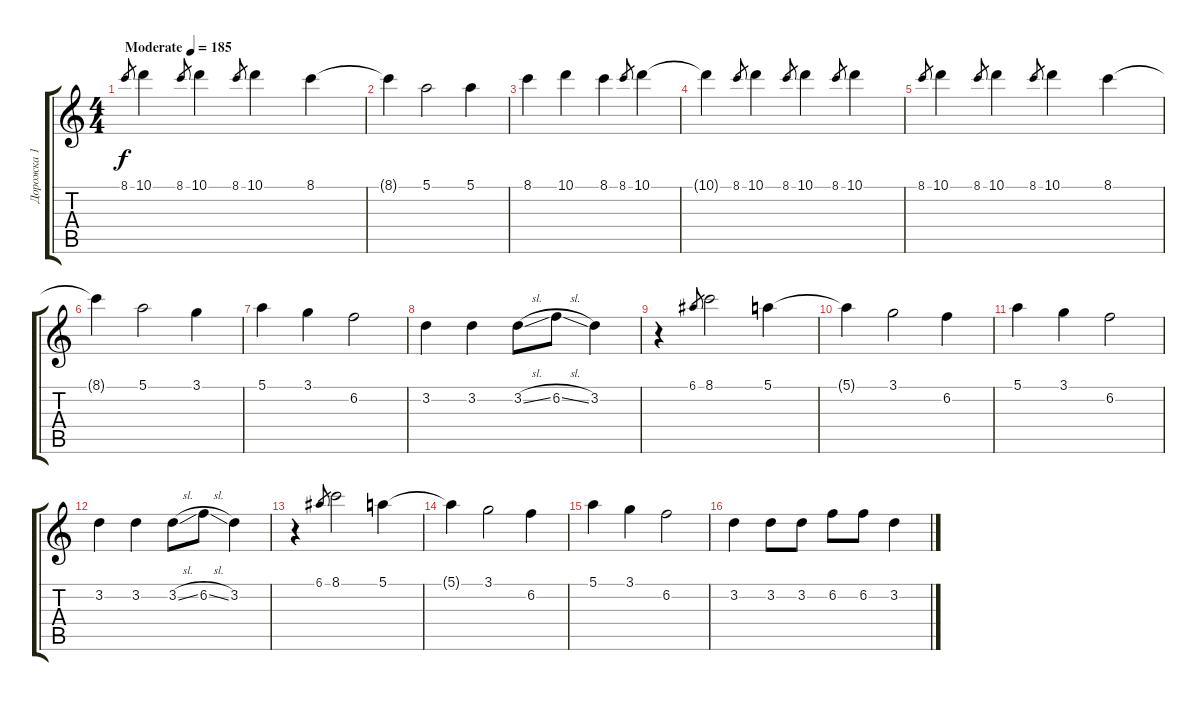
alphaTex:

\track ("Дорожка 1" "Дорожка 1") {instrument distortionguitar}
\staff {score tabs}
\tuning (E4 B3 G3 D3 A2 E2) {hide}
\ts (4 4)
\tempo (185 "Moderate")
\clef g2
\ks c
8.1.8{gr dy f instrument distortionguitar} 10.1.4 8.1.8{gr} 10.1.4 8.1.8{gr} 10.1.4 8.1.4 |
8.1{t}.4 5.1.2 5.1.4 |
8.1.4 10.1.4 8.1.4 8.1.8{gr} 10.1.4 |
10.1{t}.4 8.1.8{gr} 10.1.4 8.1.8{gr} 10.1.4 8.1.8{gr} 10.1.4 |
8.1.8{gr} 10.1.4 8.1.8{gr} 10.1.4 8.1.8{gr} 10.1.4 8.1.4 |
8.1{t}.4 5.1.2 3.1.4 |
5.1.4 3.1.4 6.2.2 |
3.2.4 3.2.4 3.2{sl}.8 6.2{sl}.8 3.2.4 |
r.4 6.1.8{gr} 8.1.2 5.1.4 |
5.1{t}.4 3.1.2 6.2.4 |
5.1.4 3.1.4 6.2.2 |
3.2.4 3.2.4 3.2{sl}.8 6.2{sl}.8 3.2.4 |
r.4 6.1.8{gr} 8.1.2 5.1.4 |
5.1{t}.4 3.1.2 6.2.4 |
5.1.4 3.1.4 6.2.2 |
3.2.4 3.2.8 3.2.8 6.2.8 6.2.8 3.2.4
